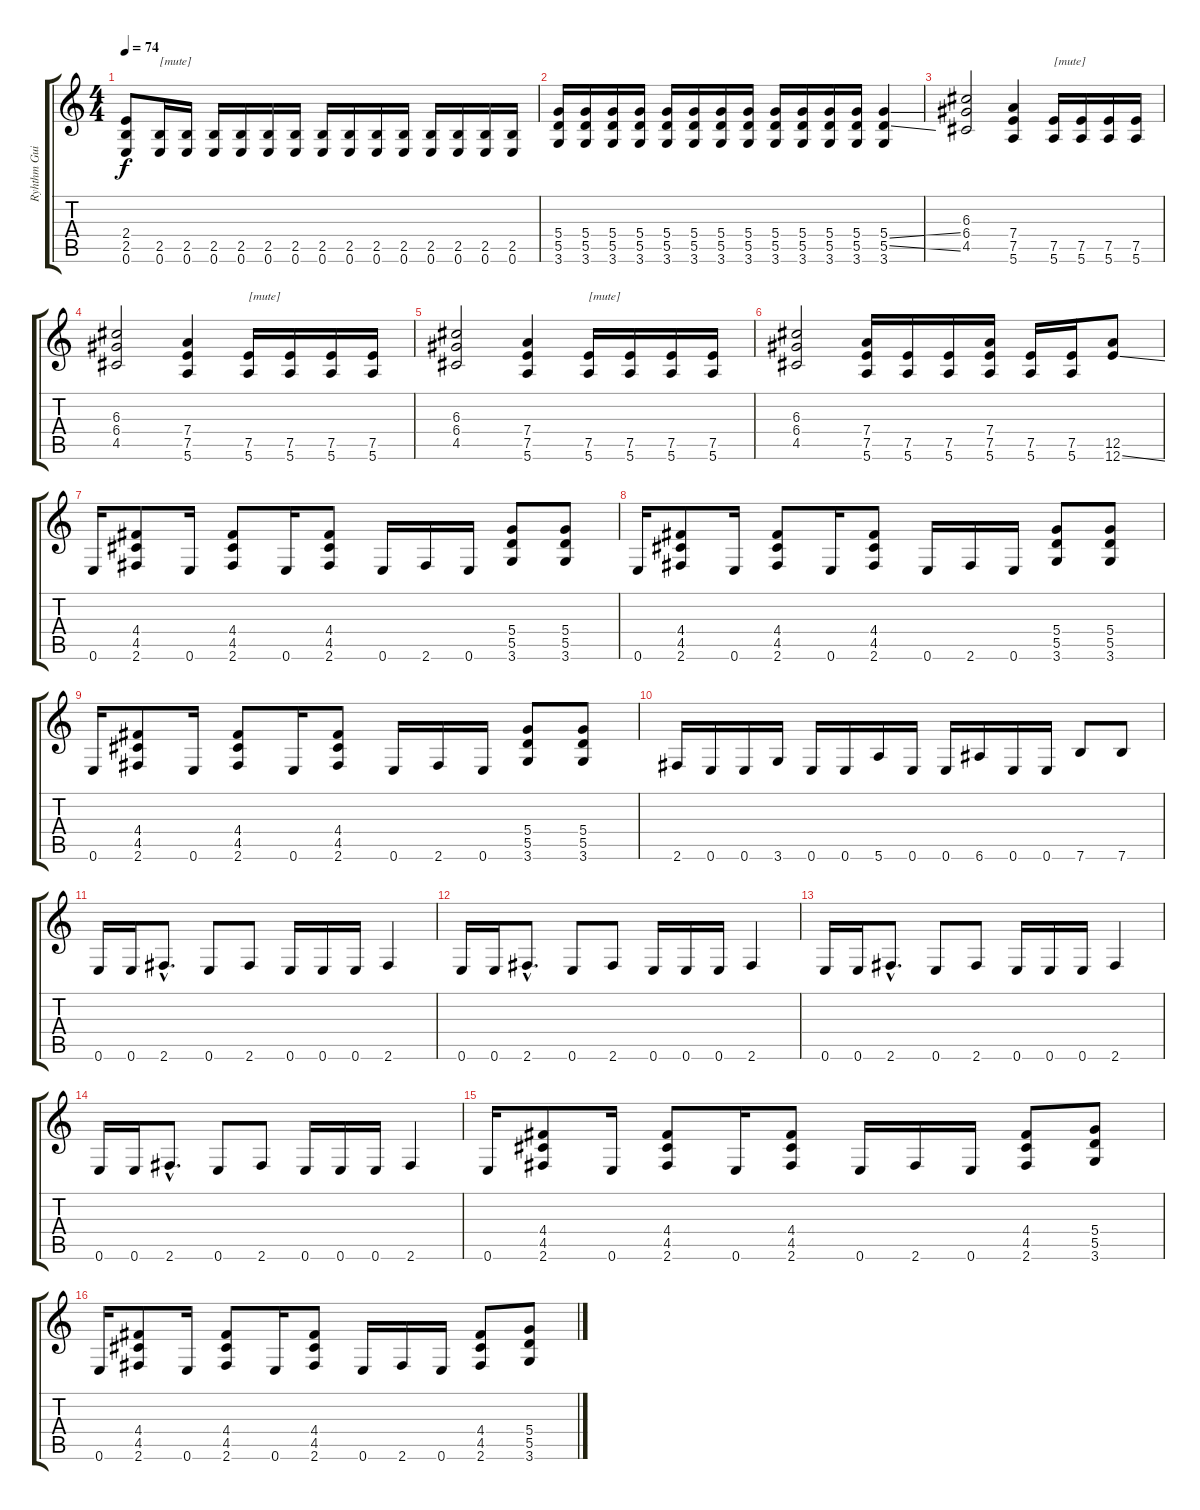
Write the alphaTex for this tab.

\track ("Ryhthm Guitar" "Ryhthm Gui") {instrument distortionguitar}
\staff {score tabs}
\tuning (E4 B3 G3 D3 A2 E2) {hide}
\ts (4 4)
\tempo 74
\clef g2
\ks c
(2.4 2.5 0.6).8{dy f} (2.5 0.6).16{txt "[mute]"} (2.5 0.6).16 (2.5 0.6).16 (2.5 0.6).16 (2.5 0.6).16 (2.5 0.6).16 (2.5 0.6).16 (2.5 0.6).16 (2.5 0.6).16 (2.5 0.6).16 (2.5 0.6).16 (2.5 0.6).16 (2.5 0.6).16 (2.5 0.6).16 |
(5.4 5.5 3.6).16 (5.4 5.5 3.6).16 (5.4 5.5 3.6).16 (5.4 5.5 3.6).16 (5.4 5.5 3.6).16 (5.4 5.5 3.6).16 (5.4 5.5 3.6).16 (5.4 5.5 3.6).16 (5.4 5.5 3.6).16 (5.4 5.5 3.6).16 (5.4 5.5 3.6).16 (5.4 5.5 3.6).16 (5.4{ss} 5.5{ss} 3.6).4 |
(6.3 6.4 4.5).2 (7.4 7.5 5.6).4 (7.5 5.6).16{txt "[mute]"} (7.5 5.6).16 (7.5 5.6).16 (7.5 5.6).16 |
(6.3 6.4 4.5).2 (7.4 7.5 5.6).4 (7.5 5.6).16{txt "[mute]"} (7.5 5.6).16 (7.5 5.6).16 (7.5 5.6).16 |
(6.3 6.4 4.5).2 (7.4 7.5 5.6).4 (7.5 5.6).16{txt "[mute]"} (7.5 5.6).16 (7.5 5.6).16 (7.5 5.6).16 |
(6.3 6.4 4.5).2 (7.4 7.5 5.6).16 (7.5 5.6).16 (7.5 5.6).16 (7.4 7.5 5.6).16 (7.5 5.6).16 (7.5 5.6).16 (12.5 12.6{ss}).8 |
0.6.16 (4.4 4.5 2.6).8 0.6.16 (4.4 4.5 2.6).8 0.6.16 (4.4 4.5 2.6).8 0.6.16 2.6.16 0.6.16 (5.4 5.5 3.6).8 (5.4 5.5 3.6).8 |
0.6.16 (4.4 4.5 2.6).8 0.6.16 (4.4 4.5 2.6).8 0.6.16 (4.4 4.5 2.6).8 0.6.16 2.6.16 0.6.16 (5.4 5.5 3.6).8 (5.4 5.5 3.6).8 |
0.6.16 (4.4 4.5 2.6).8 0.6.16 (4.4 4.5 2.6).8 0.6.16 (4.4 4.5 2.6).8 0.6.16 2.6.16 0.6.16 (5.4 5.5 3.6).8 (5.4 5.5 3.6).8 |
2.6.16 0.6.16 0.6.16 3.6.16 0.6.16 0.6.16 5.6.16 0.6.16 0.6.16 6.6.16 0.6.16 0.6.16 7.6.8 7.6.8 |
0.6.16 0.6.16 2.6{hac}.8{d} 0.6.8 2.6.8 0.6.16 0.6.16 0.6.16 2.6.4 |
0.6.16 0.6.16 2.6{hac}.8{d} 0.6.8 2.6.8 0.6.16 0.6.16 0.6.16 2.6.4 |
0.6.16 0.6.16 2.6{hac}.8{d} 0.6.8 2.6.8 0.6.16 0.6.16 0.6.16 2.6.4 |
0.6.16 0.6.16 2.6{hac}.8{d} 0.6.8 2.6.8 0.6.16 0.6.16 0.6.16 2.6.4 |
0.6.16 (4.4 4.5 2.6).8 0.6.16 (4.4 4.5 2.6).8 0.6.16 (4.4 4.5 2.6).8 0.6.16 2.6.16 0.6.16 (4.4 4.5 2.6).8 (5.4 5.5 3.6).8 |
0.6.16 (4.4 4.5 2.6).8 0.6.16 (4.4 4.5 2.6).8 0.6.16 (4.4 4.5 2.6).8 0.6.16 2.6.16 0.6.16 (4.4 4.5 2.6).8 (5.4 5.5 3.6).8
